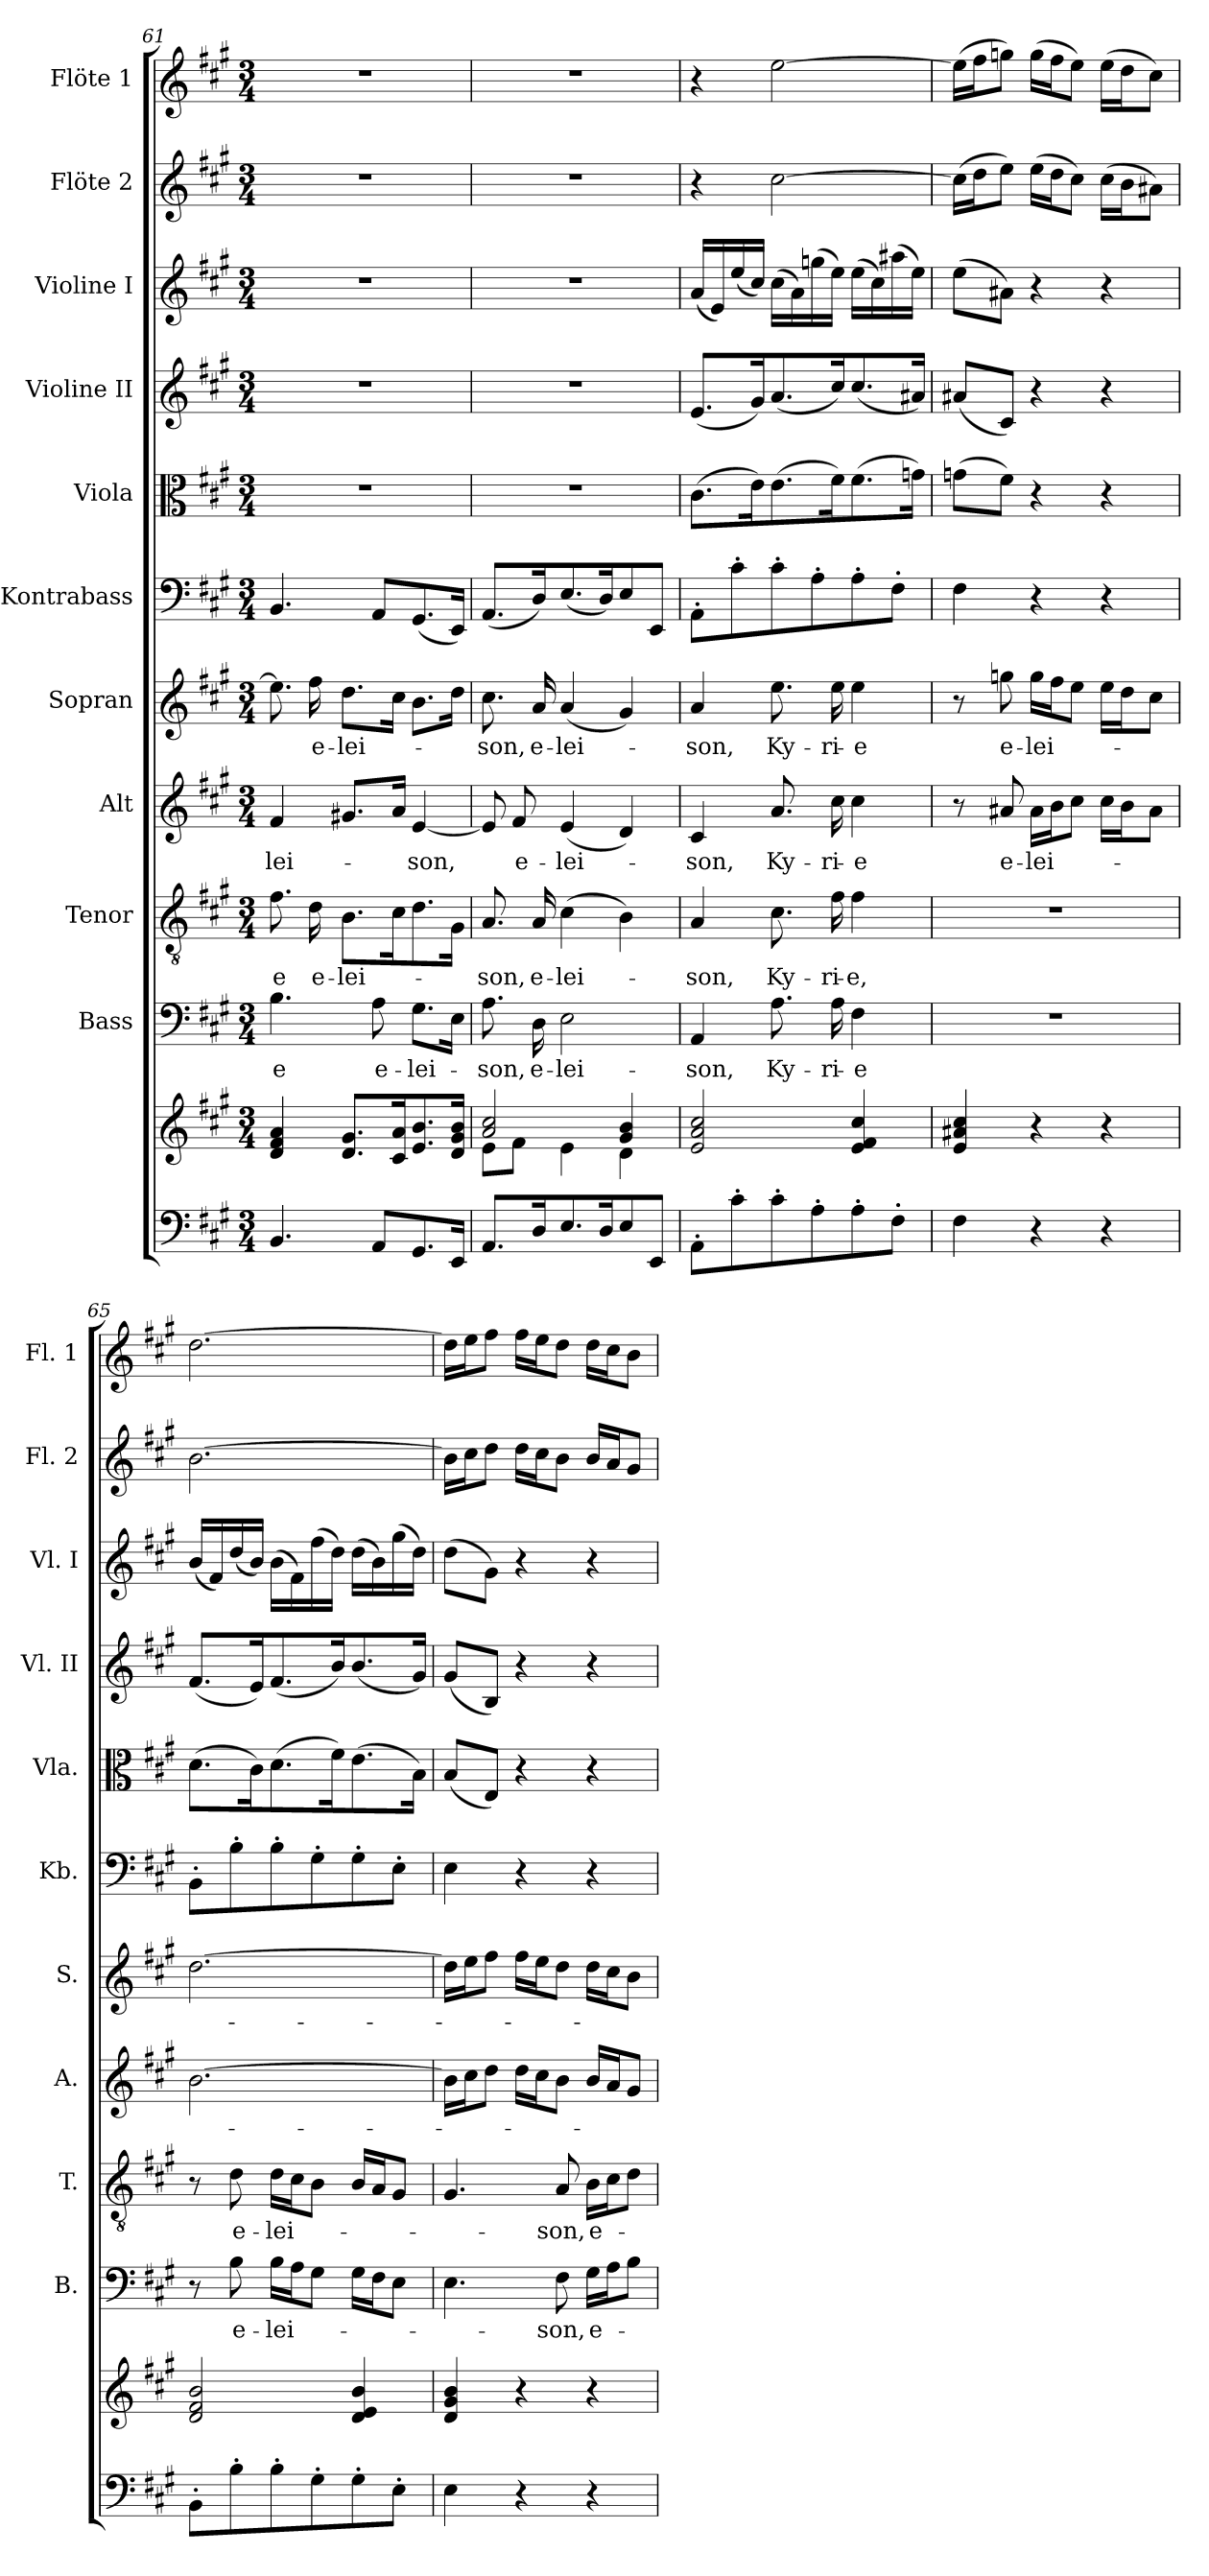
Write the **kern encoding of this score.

**kern	**kern	**kern	**text	**kern	**text	**kern	**text	**kern	**text	**kern	**kern	**kern	**kern	**kern	**kern
*part11	*part11	*part10	*part10	*part9	*part9	*part8	*part8	*part7	*part7	*part6	*part5	*part4	*part3	*part2	*part1
*staff12	*staff11	*staff10	*staff10	*staff9	*staff9	*staff8	*staff8	*staff7	*staff7	*staff6	*staff5	*staff4	*staff3	*staff2	*staff1
*	*	*I"Bass	*	*I"Tenor	*	*I"Alt	*	*I"Sopran	*	*I"Kontrabass	*I"Viola	*I"Violine II	*I"Violine I	*I"Flöte 2	*I"Flöte 1
*	*	*I'B.	*	*I'T.	*	*I'A.	*	*I'S.	*	*I'Kb.	*I'Vla.	*I'Vl. II	*I'Vl. I	*I'Fl. 2	*I'Fl. 1
!!LO:PB:g=z
*clefF4	*clefG2	*clefF4	*	*clefGv2	*	*clefG2	*	*clefG2	*	*clefF4	*clefC3	*clefG2	*clefG2	*clefG2	*clefG2
*	*	*	*	*	*	*	*	*	*	*ITrd7c12	*	*	*	*	*
*k[f#c#g#]	*k[f#c#g#]	*k[f#c#g#]	*	*k[f#c#g#]	*	*k[f#c#g#]	*	*k[f#c#g#]	*	*k[f#c#g#]	*k[f#c#g#]	*k[f#c#g#]	*k[f#c#g#]	*k[f#c#g#]	*k[f#c#g#]
*A:	*A:	*A:	*	*A:	*	*A:	*	*A:	*	*A:	*A:	*A:	*A:	*A:	*A:
*M3/4	*M3/4	*M3/4	*	*M3/4	*	*M3/4	*	*M3/4	*	*M3/4	*M3/4	*M3/4	*M3/4	*M3/4	*M3/4
=61	=61	=61	=61	=61	=61	=61	=61	=61	=61	=61	=61	=61	=61	=61	=61
!	!	!	!LO:LY:b	!	!LO:LY:b	!	!LO:LY:b	!	!	!	!	!	!	!	!
4.BB/	4d/ 4f#/ 4a/	4.B\	-e	8.f#\	-e	4f#/	-lei-	8.ee\]	.	4.BBB/	2.r	2.r	2.r	2.r	2.r
!	!	!	!	!	!LO:LY:b	!	!	!	!LO:LY:b	!	!	!	!	!	!
.	.	.	.	16d\	e-	.	.	16ff#\	e-	.	.	.	.	.	.
!	!	!	!	!	!LO:LY:b	!	!	!	!LO:LY:b	!	!	!	!	!	!
.	8.d/ 8.g#/L	.	.	8.B\L	-lei-	8.g#X/L	.	8.dd\L	-lei-	.	.	.	.	.	.
!	!	!	!LO:LY:b	!	!	!	!	!	!	!	!	!	!	!	!
8AA/L	.	8A\	e-	.	.	.	.	.	.	8AAA/L	.	.	.	.	.
.	16c#/ 16a/k	.	.	16c#\k	.	16a/Jk	.	16cc#\Jk	.	.	.	.	.	.	.
!	!	!	!LO:LY:b	!	!	!	!LO:LY:b	!	!	!	!	!	!	!	!
8.GG#/	8.e/ 8.b/	8.G#\L	-lei-	8.d\	.	[4e/	-son,	8.b\L	.	(<8.GGG#/	.	.	.	.	.
16EE/Jk	16d/ 16g#/ 16b/Jk	16E\Jk	.	16G#\Jk	.	.	.	16dd\Jk	.	16EEE/Jk)	.	.	.	.	.
=62	=62	=62	=62	=62	=62	=62	=62	=62	=62	=62	=62	=62	=62	=62	=62
*	*^	*	*	*	*	*	*	*	*	*	*	*	*	*	*
!	!	!	!	!LO:LY:b	!	!LO:LY:b	!	!	!	!LO:LY:b	!	!	!	!	!	!
8.AA/L	2a/ 2cc#/	8e\L	8.A\	-son,	8.A/	-son,	8e/]	.	8.cc#\	-son,	(<8.AAA/L	2.r	2.r	2.r	2.r	2.r
!	!	!	!	!	!	!	!	!LO:LY:b	!	!	!	!	!	!	!	!
.	.	8f#\J	.	.	.	.	8f#/	e-	.	.	.	.	.	.	.	.
!	!	!	!	!LO:LY:b	!	!LO:LY:b	!	!	!	!LO:LY:b	!	!	!	!	!	!
16D/k	.	.	16D\	e-	16A/	e-	.	.	16a/	e-	16DD/k)	.	.	.	.	.
!	!	!	!	!LO:LY:b	!	!LO:LY:b	!	!LO:LY:b	!	!LO:LY:b	!	!	!	!	!	!
8.E/	.	4e\	2E\	-lei-	(>4c#\	-lei-	(<4e/	-lei-	(<4a/	-lei-	(<8.EE/	.	.	.	.	.
16D/k	.	.	.	.	.	.	.	.	.	.	16DD/k)	.	.	.	.	.
8E/	4g#/ 4b/	4d\	.	.	4B\)	.	4d/)	.	4g#/)	.	8EE/	.	.	.	.	.
8EE/J	.	.	.	.	.	.	.	.	.	.	8EEE/J	.	.	.	.	.
*	*v	*v	*	*	*	*	*	*	*	*	*	*	*	*	*	*
=63	=63	=63	=63	=63	=63	=63	=63	=63	=63	=63	=63	=63	=63	=63	=63
!	!	!	!LO:LY:b	!	!LO:LY:b	!	!LO:LY:b	!	!LO:LY:b	!	!	!	!	!	!
8AA'>\L	2e/ 2a/ 2cc#/	4AA/	-son,	4A/	-son,	4c#/	-son,	4a/	-son,	8AAA'>\L	(>8.c#\L	(<8.e/L	(<16a/LL	4r	4r
.	.	.	.	.	.	.	.	.	.	.	.	.	16e/)	.	.
8c#'>\	.	.	.	.	.	.	.	.	.	8C#'>\	.	.	(<16ee/	.	.
.	.	.	.	.	.	.	.	.	.	.	16e\k)	16g#/k)	16cc#/JJ)	.	.
!	!	!	!LO:LY:b	!	!LO:LY:b	!	!LO:LY:b	!	!LO:LY:b	!	!	!	!	!	!
8c#'>\	.	8.A\	Ky-	8.c#\	Ky-	8.a/	Ky-	8.ee\	Ky-	8C#'>\	(>8.e\	(<8.a/	(>16cc#\LL	[2cc#\	[2ee\
.	.	.	.	.	.	.	.	.	.	.	.	.	16a\)	.	.
8A'>\	.	.	.	.	.	.	.	.	.	8AA'>\	.	.	(>16ggn\	.	.
!	!	!	!LO:LY:b	!	!LO:LY:b	!	!LO:LY:b	!	!LO:LY:b	!	!	!	!	!	!
.	.	16A\	-ri-	16f#\	-ri-	16cc#\	-ri-	16ee\	-ri-	.	16f#\k)	16cc#/k)	16ee\JJ)	.	.
!	!	!	!LO:LY:b	!	!LO:LY:b	!	!LO:LY:b	!	!LO:LY:b	!	!	!	!	!	!
8A'>\	4e/ 4f#/ 4cc#/	4F#\	-e	4f#\	-e,	4cc#\	-e	4ee\	-e	8AA'>\	(>8.f#\	(<8.cc#/	(>16ee\LL	.	.
.	.	.	.	.	.	.	.	.	.	.	.	.	16cc#\)	.	.
8F#'>\J	.	.	.	.	.	.	.	.	.	8FF#'>\J	.	.	(>16aa#X\	.	.
.	.	.	.	.	.	.	.	.	.	.	16gn\Jk)	16a#X/Jk)	16ee\JJ)	.	.
=64	=64	=64	=64	=64	=64	=64	=64	=64	=64	=64	=64	=64	=64	=64	=64
4F#\	4e/ 4a#X/ 4cc#/	2.r	.	2.r	.	8r	.	8r	.	4FF#\	(>8gn\L	(<8a#X/L	(>8ee\L	(>16cc#\LL]	(>16ee\LL]
.	.	.	.	.	.	.	.	.	.	.	.	.	.	16dd\J	16ff#\J
!	!	!	!	!	!	!	!LO:LY:b	!	!LO:LY:b	!	!	!	!	!	!
.	.	.	.	.	.	8a#X/	e-	8ggn\	e-	.	8f#\J)	8c#/J)	8a#X\J)	8ee\J)	8ggn\J)
!	!	!	!	!	!	!	!LO:LY:b	!	!LO:LY:b	!	!	!	!	!	!
4r	4r	.	.	.	.	16a#\LL	-lei-	16gg\LL	-lei-	4r	4r	4r	4r	(>16ee\LL	(>16gg\LL
.	.	.	.	.	.	16b\J	.	16ff#\J	.	.	.	.	.	16dd\J	16ff#\J
.	.	.	.	.	.	8cc#\J	.	8ee\J	.	.	.	.	.	8cc#\J)	8ee\J)
4r	4r	.	.	.	.	16cc#\LL	.	16ee\LL	.	4r	4r	4r	4r	(>16cc#\LL	(>16ee\LL
.	.	.	.	.	.	16b\J	.	16dd\J	.	.	.	.	.	16b\J	16dd\J
.	.	.	.	.	.	8a#\J	.	8cc#\J	.	.	.	.	.	8a#X\J)	8cc#\J)
!!LO:PB:g=z
=65	=65	=65	=65	=65	=65	=65	=65	=65	=65	=65	=65	=65	=65	=65	=65
8BB'>\L	2d/ 2f#/ 2b/	8r	.	8r	.	[2.b\	.	[2.dd\	.	8BBB'>\L	(>8.d\L	(<8.f#/L	(<16b/LL	[2.b\	[2.dd\
.	.	.	.	.	.	.	.	.	.	.	.	.	16f#/)	.	.
!	!	!	!LO:LY:b	!	!LO:LY:b	!	!	!	!	!	!	!	!	!	!
8B'>\	.	8B\	e-	8d\	e-	.	.	.	.	8BB'>\	.	.	(<16dd/	.	.
.	.	.	.	.	.	.	.	.	.	.	16c#\k)	16e/k)	16b/JJ)	.	.
!	!	!	!LO:LY:b	!	!LO:LY:b	!	!	!	!	!	!	!	!	!	!
8B'>\	.	16B\LL	-lei-	16d\LL	-lei-	.	.	.	.	8BB'>\	(>8.d\	(<8.f#/	(>16b\LL	.	.
.	.	16A\J	.	16c#\J	.	.	.	.	.	.	.	.	16f#\)	.	.
8G#'>\	.	8G#\J	.	8B\J	.	.	.	.	.	8GG#'>\	.	.	(>16ff#\	.	.
.	.	.	.	.	.	.	.	.	.	.	16f#\k)	16b/k)	16dd\JJ)	.	.
8G#'>\	4d/ 4e/ 4b/	16G#\LL	.	16B/LL	.	.	.	.	.	8GG#'>\	(>8.e\	(<8.b/	(>16dd\LL	.	.
.	.	16F#\J	.	16A/J	.	.	.	.	.	.	.	.	16b\)	.	.
8E'>\J	.	8E\J	.	8G#/J	.	.	.	.	.	8EE'>\J	.	.	(>16gg#\	.	.
.	.	.	.	.	.	.	.	.	.	.	16B\Jk)	16g#/Jk)	16dd\JJ)	.	.
=66	=66	=66	=66	=66	=66	=66	=66	=66	=66	=66	=66	=66	=66	=66	=66
4E\	4d/ 4g#/ 4b/	4.E\	.	4.G#/	.	16b\LL]	.	16dd\LL]	.	4EE\	(<8B/L	(<8g#/L	(>8dd\L	16b\LL]	16dd\LL]
.	.	.	.	.	.	16cc#\J	.	16ee\J	.	.	.	.	.	16cc#\J	16ee\J
.	.	.	.	.	.	8dd\J	.	8ff#\J	.	.	8E/J)	8B/J)	8g#\J)	8dd\J	8ff#\J
4r	4r	.	.	.	.	16dd\LL	.	16ff#\LL	.	4r	4r	4r	4r	16dd\LL	16ff#\LL
.	.	.	.	.	.	16cc#\J	.	16ee\J	.	.	.	.	.	16cc#\J	16ee\J
!	!	!	!LO:LY:b	!	!LO:LY:b	!	!	!	!	!	!	!	!	!	!
.	.	8F#\	-son,	8A/	-son,	8b\J	.	8dd\J	.	.	.	.	.	8b\J	8dd\J
!	!	!	!LO:LY:b	!	!LO:LY:b	!	!	!	!	!	!	!	!	!	!
4r	4r	16G#\LL	e-	16B\LL	e-	16b/LL	.	16dd\LL	.	4r	4r	4r	4r	16b/LL	16dd\LL
.	.	16A\J	.	16c#\J	.	16a/J	.	16cc#\J	.	.	.	.	.	16a/J	16cc#\J
.	.	8B\J	.	8d\J	.	8g#/J	.	8b\J	.	.	.	.	.	8g#/J	8b\J
=	=	=	=	=	=	=	=	=	=	=	=	=	=	=	=
*-	*-	*-	*-	*-	*-	*-	*-	*-	*-	*-	*-	*-	*-	*-	*-
